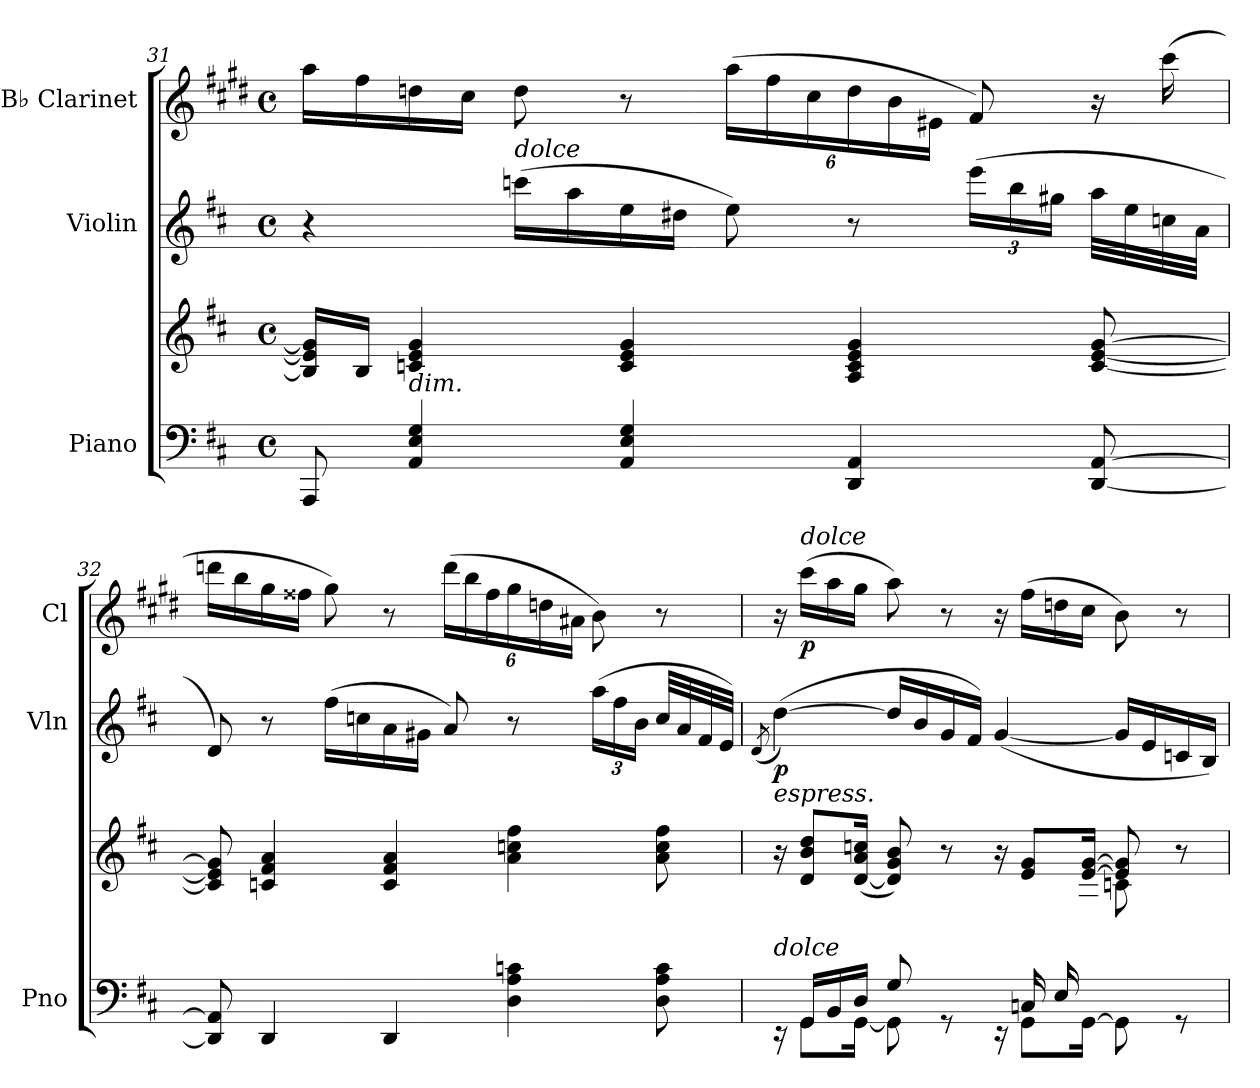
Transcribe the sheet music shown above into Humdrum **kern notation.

**kern	**kern	**kern	**dynam	**kern	**dynam
*part3	*part3	*part2	*part2	*part1	*part1
*staff4	*staff3	*staff2	*staff2	*staff1	*staff1
*I"Piano	*	*I"Violin	*	*I"B♭ Clarinet	*
*I'Pno	*	*I'Vln	*	*I'Cl	*
*clefF4	*clefG2	*clefG2	*	*clefG2	*
*	*	*	*	*ITrd1c2	*
*k[f#c#]	*k[f#c#]	*k[f#c#]	*	*k[f#c#]	*
*M4/4	*M4/4	*M4/4	*	*M4/4	*
*met(c)	*met(c)	*met(c)	*	*met(c)	*
=31	=31	=31	=31	=31	=31
8AAA/	16B/] 16e/] 16g/]LL	4r	.	16gg\LL	.
.	16B/JJ	.	.	16ee\	.
!	!LO:TX:b:i:t=dim.	!	!	!	!
4AA/ 4E/ 4G/	4cn/ 4e/ 4g/	.	.	16ccn\	.
.	.	.	.	16b\JJ	.
!	!	!LO:TX:a:i:t=dolce	!	!	!
.	.	(>16cccn\LL	.	8cc\	.
.	.	16aa\	.	.	.
4AA/ 4E/ 4G/	4c/ 4e/ 4g/	16ee\	.	8r	.
.	.	16dd#X\JJ	.	.	.
*	*	*	*	*Xbrackettup	*
.	.	8ee\)	.	(>24gg\LL	.
.	.	.	.	24ee\	.
.	.	.	.	24b\	.
4DD/ 4AA/	4A/ 4c/ 4e/ 4g/	8r	.	24cc\	.
.	.	.	.	24a\	.
.	.	.	.	24d#X\JJ	.
*	*	*Xbrackettup	*	*	*
.	.	(>24eee\LL	.	8e/)	.
.	.	24bb\	.	.	.
.	.	24gg#X\JJ	.	.	.
[8DD/ [8AA/	[8c/ [8e/ [8g/	32aa\LLL	.	16r	.
.	.	32ee\	.	.	.
.	.	32ccn\	.	(>16bb\	.
.	.	32a\JJJ	.	.	.
!!LO:LB:g=z
=32	=32	=32	=32	=32	=32
8DD/] 8AA/]	8c/] 8e/] 8g/]	8d/)	.	16cccn\LL	.
.	.	.	.	16aa\	.
4DD/	4cn/ 4f#/ 4a/	8r	.	16ff#\	.
.	.	.	.	16ee#X\JJ	.
.	.	(>16ff#\LL	.	8ff#\)	.
.	.	16ccn\	.	.	.
4DD/	4c/ 4f#/ 4a/	16a\	.	8r	.
.	.	16g#X\JJ	.	.	.
.	.	8a/)	.	(>24ccc\LL	.
.	.	.	.	24aa\	.
.	.	.	.	24ee#\	.
4D\ 4A\ 4cn\	4a\ 4ccn\ 4ff#\	8r	.	24ff#\	.
.	.	.	.	24ccn\	.
.	.	.	.	24g#X\JJ	.
.	.	(>24aa\LL	.	8a\)	.
.	.	24ff#\	.	.	.
.	.	24b\JJ	.	.	.
8D\ 8A\ 8c\	8a\ 8cc\ 8ff#\	32cc/LLL	.	8r	.
.	.	32a/	.	.	.
.	.	32f#/	.	.	.
.	.	32e/JJJ)	.	.	.
=33	=33	=33	=33	=33	=33
.	.	(<8qd/	.	.	.
*^	*^	*	*	*	*
!	!	!	!	!LO:TX:b:i:t=espress.	!	!	!
!	!	!LO:TX:b:i:t=dolce	!	!	!	!	!
!	!	!	!	!	!LO:DY:b	!	!
16rEE	16ryy	16r	8.ryy	(<[4dd\)	p	16r	.
!	!	!	!	!	!	!LO:TX:a:i:t=dolce	!
!	!	!	!	!	!	!	!LO:DY:b
16GG/LL	8GG\L	8d/ 8b/ 8dd/L	.	.	.	(>16bb\LL	p
16BB/	.	.	.	.	.	16gg\	.
*	*	*v	*v	*	*	*	*
16D/JJ	[16GG\Jk	(>[16d/ 16a/ 16ccn/Jk	.	.	16ff#\JJ	.
8G/	8GG\]	8d/] 8g/ 8b/)	16dd/LL]	.	8gg\)	.
.	.	.	16b/	.	.	.
8rGG	8.ryy	8r	16g/	.	8r	.
.	.	.	16f#/JJ)	.	.	.
16rEE	.	16r	(<[4g/	.	16r	.
16Cn/LL	8GG\L	8e/ 8g/L	.	.	(>16ee\LL	.
16E/	.	.	.	.	16ccn\	.
*	*	*^	*	*	*	*
8.ryy	[16GG\Jk	[16e/ [16g/Jk	16G\JJ	.	.	16b\JJ	.
.	8GG\]	8e/] 8g/]	8cn\	16g/LL]	.	8a\)	.
.	.	.	.	16e/	.	.	.
8rGG	8ryy	8r	8ryy	16cn/	.	8r	.
.	.	.	.	16B/JJ)	.	.	.
*v	*v	*	*	*	*	*	*
*	*v	*v	*	*	*	*
=	=	=	=	=	=
*-	*-	*-	*-	*-	*-
